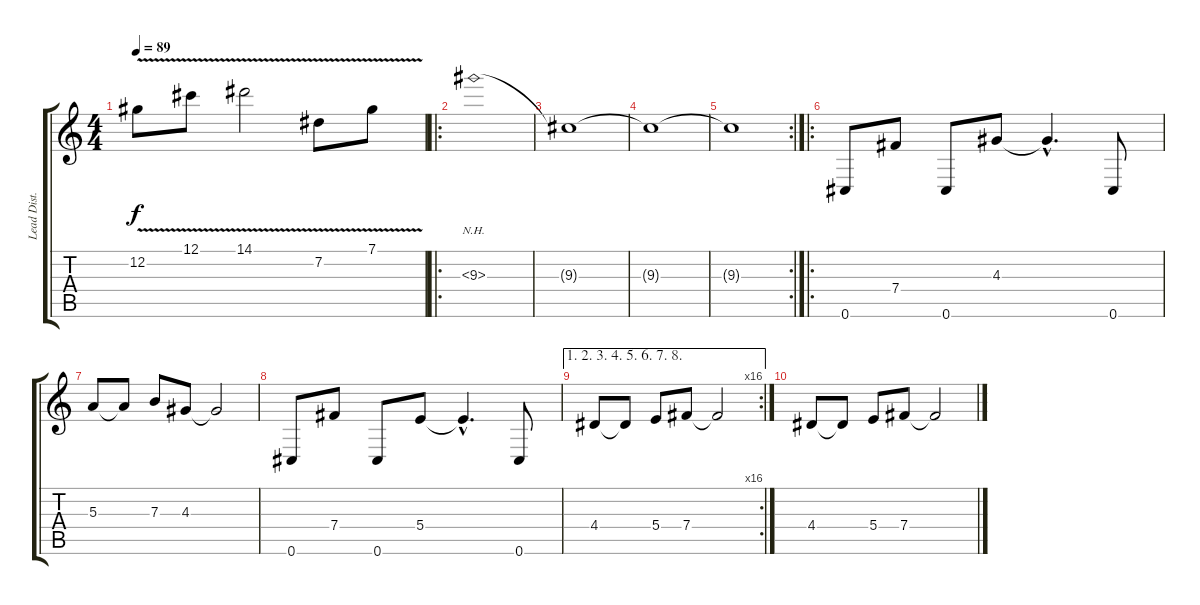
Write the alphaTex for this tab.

\track ("Lead Dist." "Lead Dist.") {instrument distortionguitar}
\staff {score tabs}
\tuning (Db4 Ab3 E3 B2 Gb2 Db2) {hide}
\ts (4 4)
\tempo 89
\clef g2
\ks c
12.2{v}.8{dy f} 12.1{v}.8 14.1{v}.2 7.2{v}.8 7.1{v}.8 |
\ro
9.3{nh}.1 |
9.3{t}.1 |
9.3{t}.1 |
\rc 2
9.3{t}.1 |
\ro
0.6.8 7.4.8 0.6.8 4.3.8 4.3{hac t}.4{d} 0.6.8 |
5.3.8 5.3{t}.8 7.3.8 4.3.8 4.3{t}.2 |
0.6.8 7.4.8 0.6.8 5.4.8 5.4{hac t}.4{d} 0.6.8 |
\ae (1 2 3 4 5 6 7 8)
\rc 16
4.4.8 4.4{t}.8 5.4.8 7.4.8 7.4{t}.2 |
4.4.8 4.4{t}.8 5.4.8 7.4.8 7.4{t}.2
